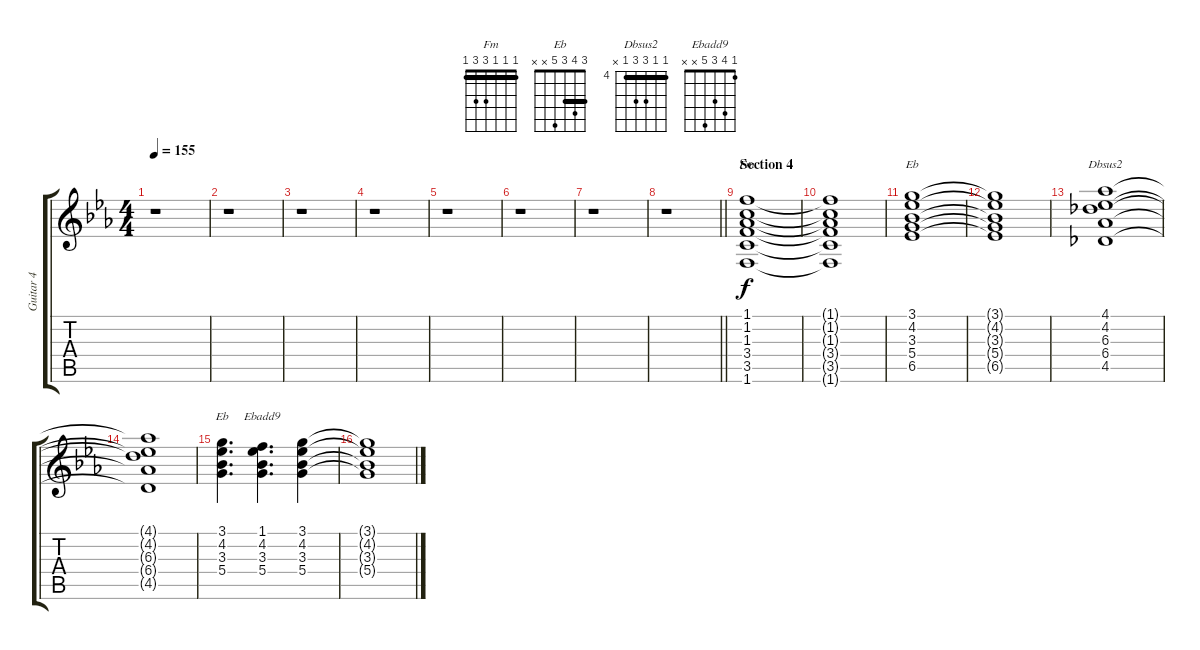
\track ("Guitar 4" "Guitar 4") {instrument acousticguitarsteel}
\staff {score tabs}
\tuning (E4 B3 G3 D3 A2 E2) {hide}
\chord ("Fm" 1 1 1 3 3 1) {barre 1}
\chord ("Eb" 3 4 3 5 6 x) {firstfret 3 barre 3}
\chord ("Dbsus2" 4 4 6 6 4 x) {firstfret 4 barre 4}
\chord ("Eb" 3 4 3 5 x x) {barre 3}
\chord ("Ebadd9" 1 4 3 5 x x)
\ts (4 4)
\tempo 155
\clef g2
\ks eb
r.1{dy f} |
r.1 |
r.1 |
r.1 |
r.1 |
r.1 |
r.1 |
\barLineRight lightlight
r.1 |
\section ("" "Section 4")
(1.1 1.2 1.3 3.4 3.5 1.6).1{ch "Fm"} |
(1.1{t} 1.2{t} 1.3{t} 3.4{t} 3.5{t} 1.6{t}).1 |
(3.1 4.2 3.3 5.4 6.5).1{ch "Eb"} |
(3.1{t} 4.2{t} 3.3{t} 5.4{t} 6.5{t}).1 |
(4.1 4.2 6.3 6.4 4.5).1{ch "Dbsus2"} |
(4.1{t} 4.2{t} 6.3{t} 6.4{t} 4.5{t}).1 |
(3.1 4.2 3.3 5.4).4{d ch "Eb"} (1.1 4.2 3.3 5.4).4{d ch "Ebadd9"} (3.1 4.2 3.3 5.4).4 |
(3.1{t} 4.2{t} 3.3{t} 5.4{t}).1
